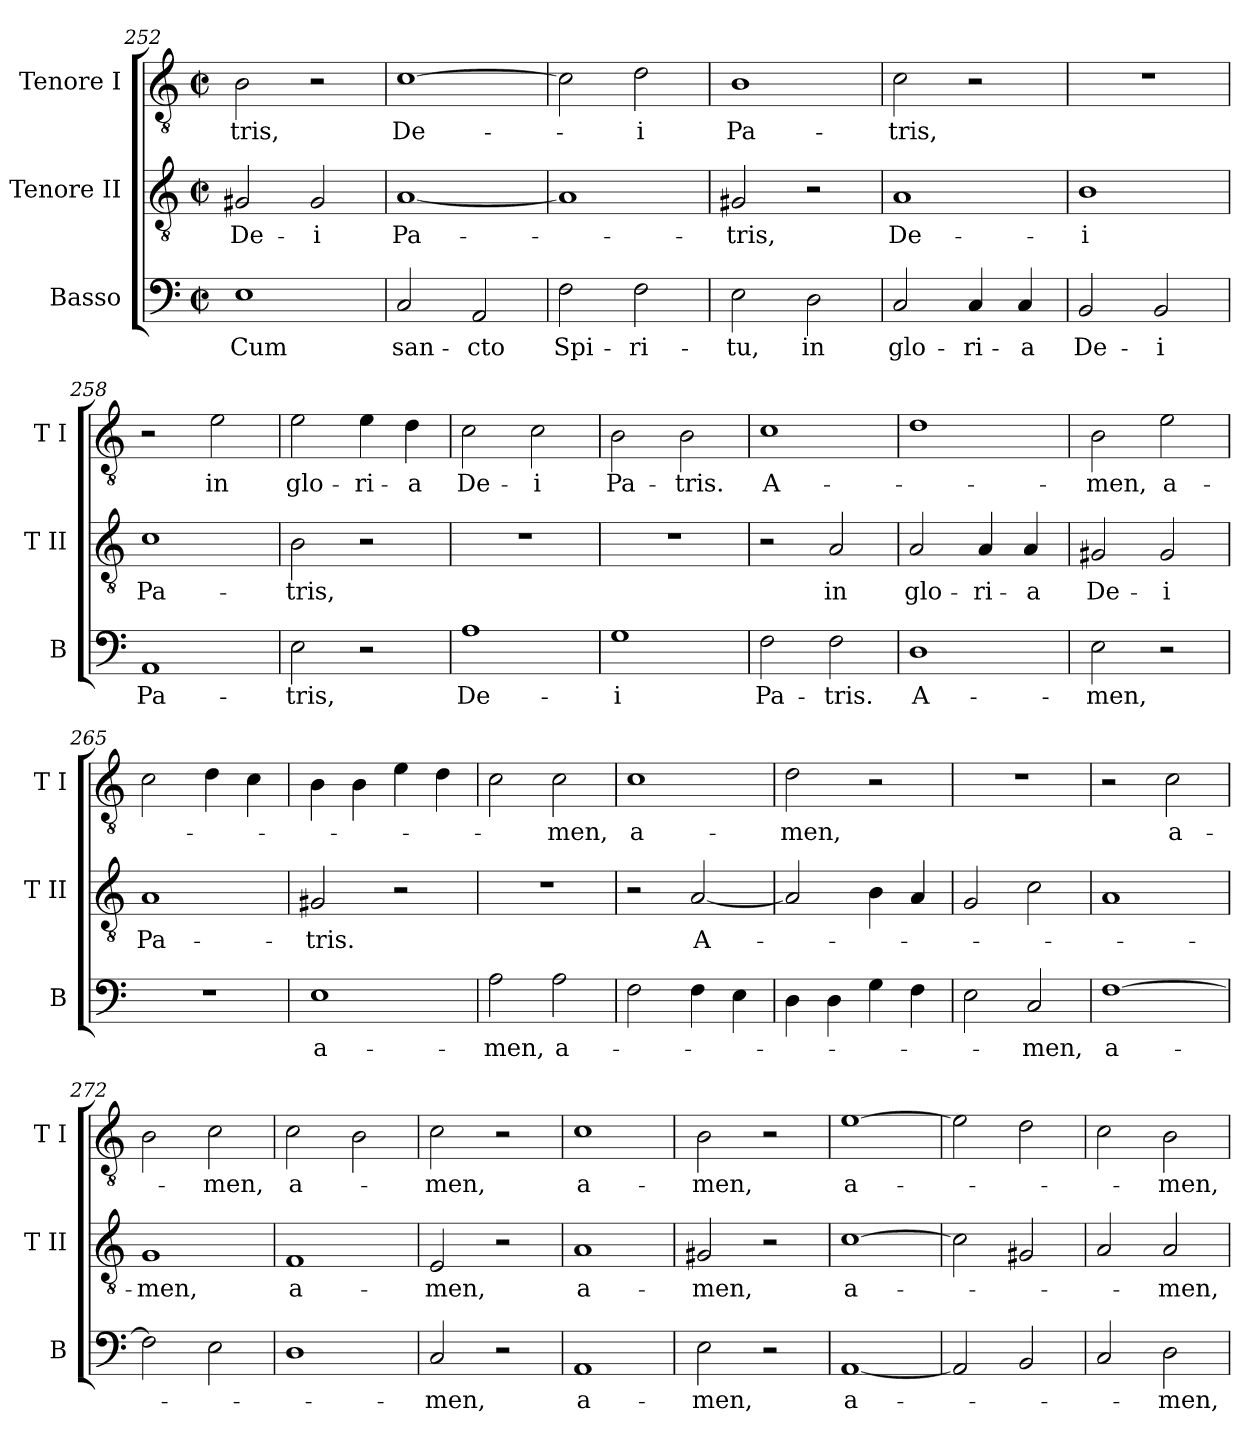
**kern	**text	**kern	**text	**kern	**text
*part3	*part3	*part2	*part2	*part1	*part1
*staff3	*staff3	*staff2	*staff2	*staff1	*staff1
*I"Basso	*	*I"Tenore II	*	*I"Tenore I	*
*I'B	*	*I'T II	*	*I'T I	*
*clefF4	*	*clefGv2	*	*clefGv2	*
*k[]	*	*k[]	*	*k[]	*
*C:	*	*C:	*	*C:	*
*M2/2	*	*M2/2	*	*M2/2	*
*met(c|)	*	*met(c|)	*	*met(c|)	*
=252	=252	=252	=252	=252	=252
1E	Cum	2G#X/	De-	2B\	-tris,
.	.	2G#/	-i	2r	.
=253	=253	=253	=253	=253	=253
2C/	san-	[1A	Pa-	[1c	De-
2AA/	-cto	.	.	.	.
=254	=254	=254	=254	=254	=254
2F\	Spi-	1A]	.	2c\]	.
2F\	-ri-	.	.	2d\	-i
=255	=255	=255	=255	=255	=255
2E\	-tu,	2G#X/	-tris,	1B	Pa-
2D\	in	2r	.	.	.
=256	=256	=256	=256	=256	=256
2C/	glo-	1A	De-	2c\	-tris,
4C/	-ri-	.	.	2r	.
4C/	-a	.	.	.	.
!!LO:PB:g=z
=257	=257	=257	=257	=257	=257
2BB/	De-	1B	-i	1r	.
2BB/	-i	.	.	.	.
=258	=258	=258	=258	=258	=258
1AA	Pa-	1c	Pa-	2r	.
.	.	.	.	2e\	in
=259	=259	=259	=259	=259	=259
2E\	-tris,	2B\	-tris,	2e\	glo-
2r	.	2r	.	4e\	-ri-
.	.	.	.	4d\	-a
=260	=260	=260	=260	=260	=260
1A	De-	1r	.	2c\	De-
.	.	.	.	2c\	-i
=261	=261	=261	=261	=261	=261
1G	-i	1r	.	2B\	Pa-
.	.	.	.	2B\	-tris.
=262	=262	=262	=262	=262	=262
2F\	Pa-	2r	.	1c	A-
2F\	-tris.	2A/	in	.	.
=263	=263	=263	=263	=263	=263
1D	A-	2A/	glo-	1d	.
.	.	4A/	-ri-	.	.
.	.	4A/	-a	.	.
=264	=264	=264	=264	=264	=264
2E\	-men,	2G#X/	De-	2B\	-men,
2r	.	2G#/	-i	2e\	a-
!!LO:LB:g=z
=265	=265	=265	=265	=265	=265
1r	.	1A	Pa-	2c\	.
.	.	.	.	4d\	.
.	.	.	.	4c\	.
=266	=266	=266	=266	=266	=266
1E	a-	2G#X/	-tris.	4B\	.
.	.	.	.	4B\	.
.	.	2r	.	4e\	.
.	.	.	.	4d\	.
=267	=267	=267	=267	=267	=267
2A\	-men,	1r	.	2c\	.
2A\	a-	.	.	2c\	-men,
=268	=268	=268	=268	=268	=268
2F\	.	2r	.	1c	a-
4F\	.	[2A/	A-	.	.
4E\	.	.	.	.	.
=269	=269	=269	=269	=269	=269
4D\	.	2A/]	.	2d\	-men,
4D\	.	.	.	.	.
4G\	.	4B\	.	2r	.
4F\	.	4A/	.	.	.
=270	=270	=270	=270	=270	=270
2E\	.	2G/	.	1r	.
2C/	-men,	2c\	.	.	.
=271	=271	=271	=271	=271	=271
[1F	a-	1A	.	2r	.
.	.	.	.	2c\	a-
=272	=272	=272	=272	=272	=272
2F\]	.	1G	-men,	2B\	.
2E\	.	.	.	2c\	-men,
=273	=273	=273	=273	=273	=273
1D	.	1F	a-	2c\	a-
.	.	.	.	2B\	.
!!LO:LB:g=z
=274	=274	=274	=274	=274	=274
2C/	-men,	2E/	-men,	2c\	-men,
2r	.	2r	.	2r	.
=275	=275	=275	=275	=275	=275
1AA	a-	1A	a-	1c	a-
=276	=276	=276	=276	=276	=276
2E\	-men,	2G#X/	-men,	2B\	-men,
2r	.	2r	.	2r	.
=277	=277	=277	=277	=277	=277
[1AA	a-	[1c	a-	[1e	a-
=278	=278	=278	=278	=278	=278
2AA/]	.	2c\]	.	2e\]	.
2BB/	.	2G#X/	.	2d\	.
=279	=279	=279	=279	=279	=279
2C/	.	2A/	.	2c\	.
2D\	-men,	2A/	-men,	2B\	-men,
=	=	=	=	=	=
*-	*-	*-	*-	*-	*-
